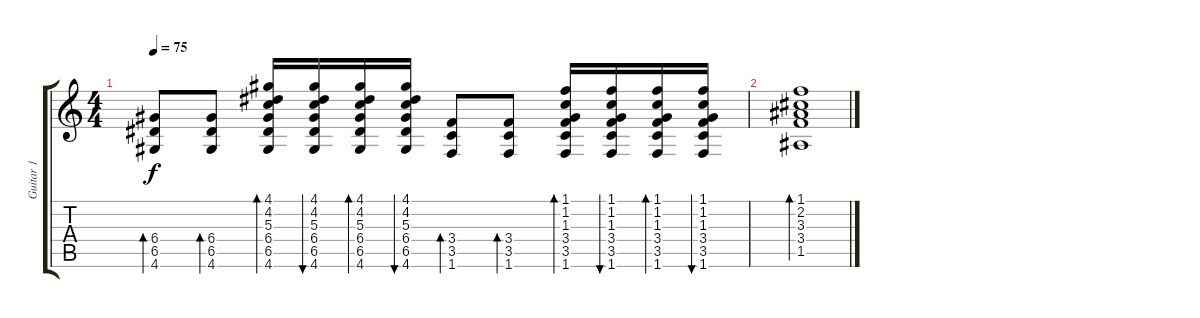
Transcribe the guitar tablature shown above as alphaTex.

\track ("Guitar 1" "Guitar 1") {instrument acousticguitarsteel}
\staff {score tabs}
\tuning (E4 B3 G3 D3 A2 E2) {hide}
\ts (4 4)
\tempo 75
\clef g2
\ks c
(6.4 6.5 4.6).8{bd 60 dy f} (6.4 6.5 4.6).8{bd 60} (4.1 4.2 5.3 6.4 6.5 4.6).16{bd 30} (4.1 4.2 5.3 6.4 6.5 4.6).16{bu 30} (4.1 4.2 5.3 6.4 6.5 4.6).16{bd 30} (4.1 4.2 5.3 6.4 6.5 4.6).16{bu 30} (3.4 3.5 1.6).8{bd 60} (3.4 3.5 1.6).8{bd 60} (1.1 1.2 1.3 3.4 3.5 1.6).16{bd 30} (1.1 1.2 1.3 3.4 3.5 1.6).16{bu 30} (1.1 1.2 1.3 3.4 3.5 1.6).16{bd 30} (1.1 1.2 1.3 3.4 3.5 1.6).16{bu 30} |
(1.1 2.2 3.3 3.4 1.5).1{bd 240}
